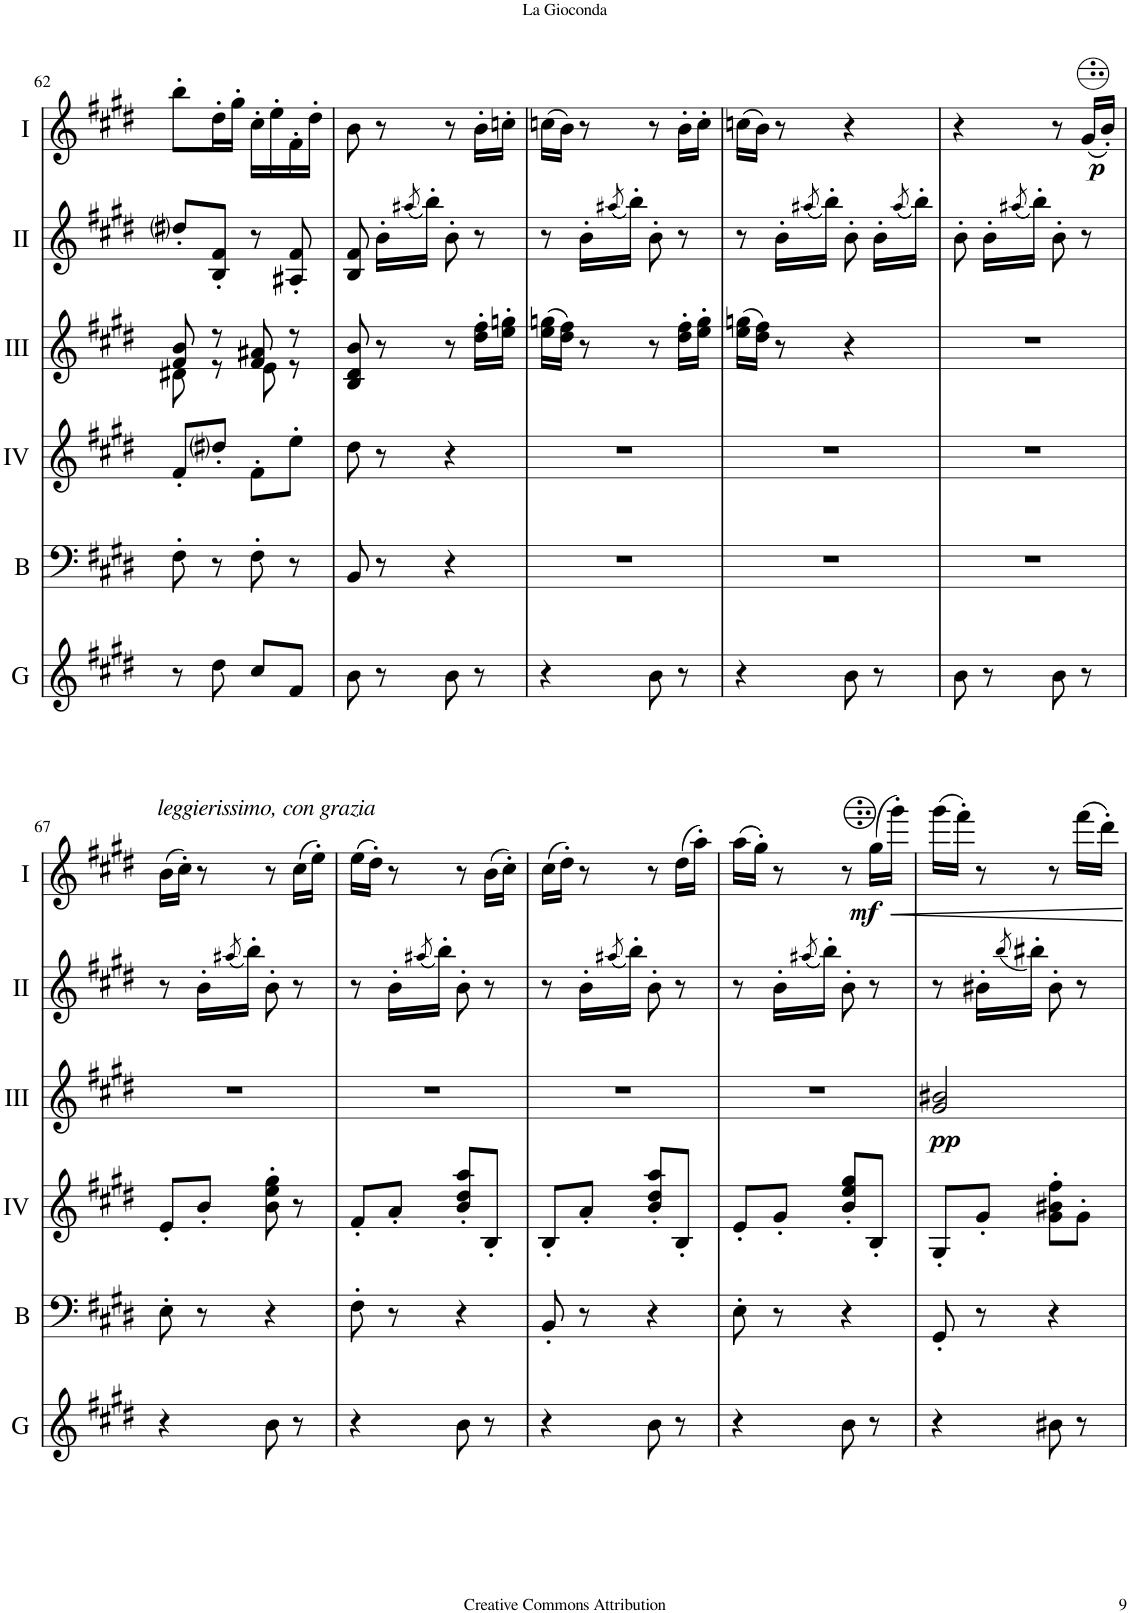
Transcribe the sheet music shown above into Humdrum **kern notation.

**kern	**kern	**kern	**kern	**dynam	**kern	**kern	**dynam
*part6	*part5	*part4	*part3	*part3	*part2	*part1	*part1
*staff6	*staff5	*staff4	*staff3	*staff3	*staff2	*staff1	*staff1
*I"Glock.	*I"Bass	*I"Acc. 4	*I"Acc. 3	*	*I"Acc. 2	*I"Acc. 1	*
*I'G	*I'B	*	*	*	*	*	*
!!LO:PB:g=z
*clefG2	*clefF4	*clefG2	*clefG2	*	*clefG2	*clefG2	*
*Trd-14c-24	*Trd7c12	*Trd7c12	*	*	*	*	*
*k[f#c#g#d#]	*k[f#c#g#d#]	*k[f#c#g#d#]	*k[f#c#g#d#]	*	*k[f#c#g#d#]	*k[f#c#g#d#]	*
*M2/4	*M2/4	*M2/4	*M2/4	*	*M2/4	*M2/4	*
=62	=62	=62	=62	=62	=62	=62	=62
*	*	*	*^	*	*	*	*
8r	8F#'\	8f#'/L	8F#/ 8B/	8D#X\	.	8dd#i'/L	8bb'\L	.
8dd#\	8r	8dd#i'/J	8r	8r	.	8B/' 8f#/'J	16dd#'\L	.
.	.	.	.	.	.	.	16gg#'\JJ	.
8cc#/L	8F#'\	8f#'\L	8F#/ 8A#X/	8E\	.	8r	16cc#'\LL	.
.	.	.	.	.	.	.	16ee'\	.
8f#/J	8r	8ee'\J	8r	8r	.	8A#X/' 8f#/'	16f#'\	.
.	.	.	.	.	.	.	16dd#'\JJ	.
*	*	*	*v	*v	*	*	*	*
=63	=63	=63	=63	=63	=63	=63	=63
8b\	8BB/	8dd#\	8BB/ 8D#/ 8B/	.	8B/ 8f#/	8b\	.
8r	8r	8r	8r	.	16b'\LL	8r	.
.	.	.	.	.	(8qaa#X/	.	.
.	.	.	.	.	16bb'\JJ)	.	.
8b\	4r	4r	8r	.	8b'\	8r	.
8r	.	.	16d#\' 16f#\'LL	.	8r	16b'\LL	.
.	.	.	16e\' 16gn\'JJ	.	.	16ccn'\JJ	.
=64	=64	=64	=64	=64	=64	=64	=64
4r	2r	2r	(16e\ 16gn\LL	.	8r	(16ccn\LL	.
.	.	.	16d#\ 16f#\JJ)	.	.	16b\JJ)	.
.	.	.	8r	.	16b'\LL	8r	.
.	.	.	.	.	(8qaa#X/	.	.
.	.	.	.	.	16bb'\JJ)	.	.
8b\	.	.	8r	.	8b'\	8r	.
8r	.	.	16d#\' 16f#\'LL	.	8r	16b'\LL	.
.	.	.	16e\' 16g\'JJ	.	.	16cc'\JJ	.
=65	=65	=65	=65	=65	=65	=65	=65
4r	2r	2r	(16e\ 16gn\LL	.	8r	(16ccn\LL	.
.	.	.	16d#\ 16f#\JJ)	.	.	16b\JJ)	.
.	.	.	8r	.	16b'\LL	8r	.
.	.	.	.	.	(8qaa#X/	.	.
.	.	.	.	.	16bb'\JJ)	.	.
8b\	.	.	4r	.	8b'\	4r	.
8r	.	.	.	.	16b'\LL	.	.
.	.	.	.	.	(8qaa#/	.	.
.	.	.	.	.	16bb'\JJ)	.	.
=66	=66	=66	=66	=66	=66	=66	=66
8b\	2r	2r	2r	.	8b'\	4r	.
8r	.	.	.	.	16b'\LL	.	.
.	.	.	.	.	(8qaa#X/	.	.
.	.	.	.	.	16bb'\JJ)	.	.
8b\	.	.	.	.	8b'\	8r	.
!	!	!	!	!	!	!	!LO:DY:b
8r	.	.	.	.	8r	(16g#/LL	p
.	.	.	.	.	.	16b'/JJ)	.
!!LO:LB:g=z
=67	=67	=67	=67	=67	=67	=67	=67
!	!	!	!	!	!	!LO:TX:a:i:t=leggierissimo, con grazia	!
4r	8E'\	8e'/L	2r	.	8r	(16b\LL	.
.	.	.	.	.	.	16cc#'\JJ)	.
.	8r	8b'/J	.	.	16b'\LL	8r	.
.	.	.	.	.	(8qaa#X/	.	.
.	.	.	.	.	16bb'\JJ)	.	.
8b\	4r	8b\' 8ee\' 8gg#\'	.	.	8b'\	8r	.
8r	.	8r	.	.	8r	(16cc#\LL	.
.	.	.	.	.	.	16ee'\JJ)	.
=68	=68	=68	=68	=68	=68	=68	=68
4r	8F#'\	8f#'/L	2r	.	8r	(16ee\LL	.
.	.	.	.	.	.	16dd#'\JJ)	.
.	8r	8a'/J	.	.	16b'\LL	8r	.
.	.	.	.	.	(8qaa#X/	.	.
.	.	.	.	.	16bb'\JJ)	.	.
8b\	4r	8b/' 8dd#/' 8aa/'L	.	.	8b'\	8r	.
8r	.	8B'/J	.	.	8r	(16b\LL	.
.	.	.	.	.	.	16cc#'\JJ)	.
=69	=69	=69	=69	=69	=69	=69	=69
4r	8BB'/	8B'/L	2r	.	8r	(16cc#\LL	.
.	.	.	.	.	.	16dd#'\JJ)	.
.	8r	8a'/J	.	.	16b'\LL	8r	.
.	.	.	.	.	(8qaa#X/	.	.
.	.	.	.	.	16bb'\JJ)	.	.
8b\	4r	8b/' 8dd#/' 8aa/'L	.	.	8b'\	8r	.
8r	.	8B'/J	.	.	8r	(16dd#\LL	.
.	.	.	.	.	.	16aa'\JJ)	.
=70	=70	=70	=70	=70	=70	=70	=70
4r	8E'\	8e'/L	2r	.	8r	(16aa\LL	.
.	.	.	.	.	.	16gg#'\JJ)	.
.	8r	8g#'/J	.	.	16b'\LL	8r	.
.	.	.	.	.	(8qaa#X/	.	.
.	.	.	.	.	16bb'\JJ)	.	.
8b\	4r	8b/' 8ee/' 8gg#/'L	.	.	8b'\	8r	.
!	!	!	!	!	!	!	!LO:DY:b
8r	.	8B'/J	.	.	8r	(16gg#\LL	mf
!	!	!	!	!	!	!	!LO:HP:b
.	.	.	.	.	.	16ggg#'\JJ)	<
=71	=71	=71	=71	=71	=71	=71	=71
!	!	!	!	!LO:DY:b	!	!	!
4r	8GG#'/	8G#'/L	2G#/ 2B#X/	pp	8r	(16ggg#\LL	.
.	.	.	.	.	.	16fff#'\JJ)	.
.	8r	8g#'/J	.	.	16b#X'\LL	8r	.
.	.	.	.	.	(8qbb/	.	.
.	.	.	.	.	16bb#X'\JJ)	.	.
8b#X\	4r	8g#\' 8b#X\' 8ff#\'L	.	.	8b#'\	8r	.
8r	.	8g#'\J	.	.	8r	(16fff#\LL	.
.	.	.	.	.	.	16ddd#'\JJ)	.
.	.	.	.	.	.	.	[
=	=	=	=	=	=	=	=
*-	*-	*-	*-	*-	*-	*-	*-
